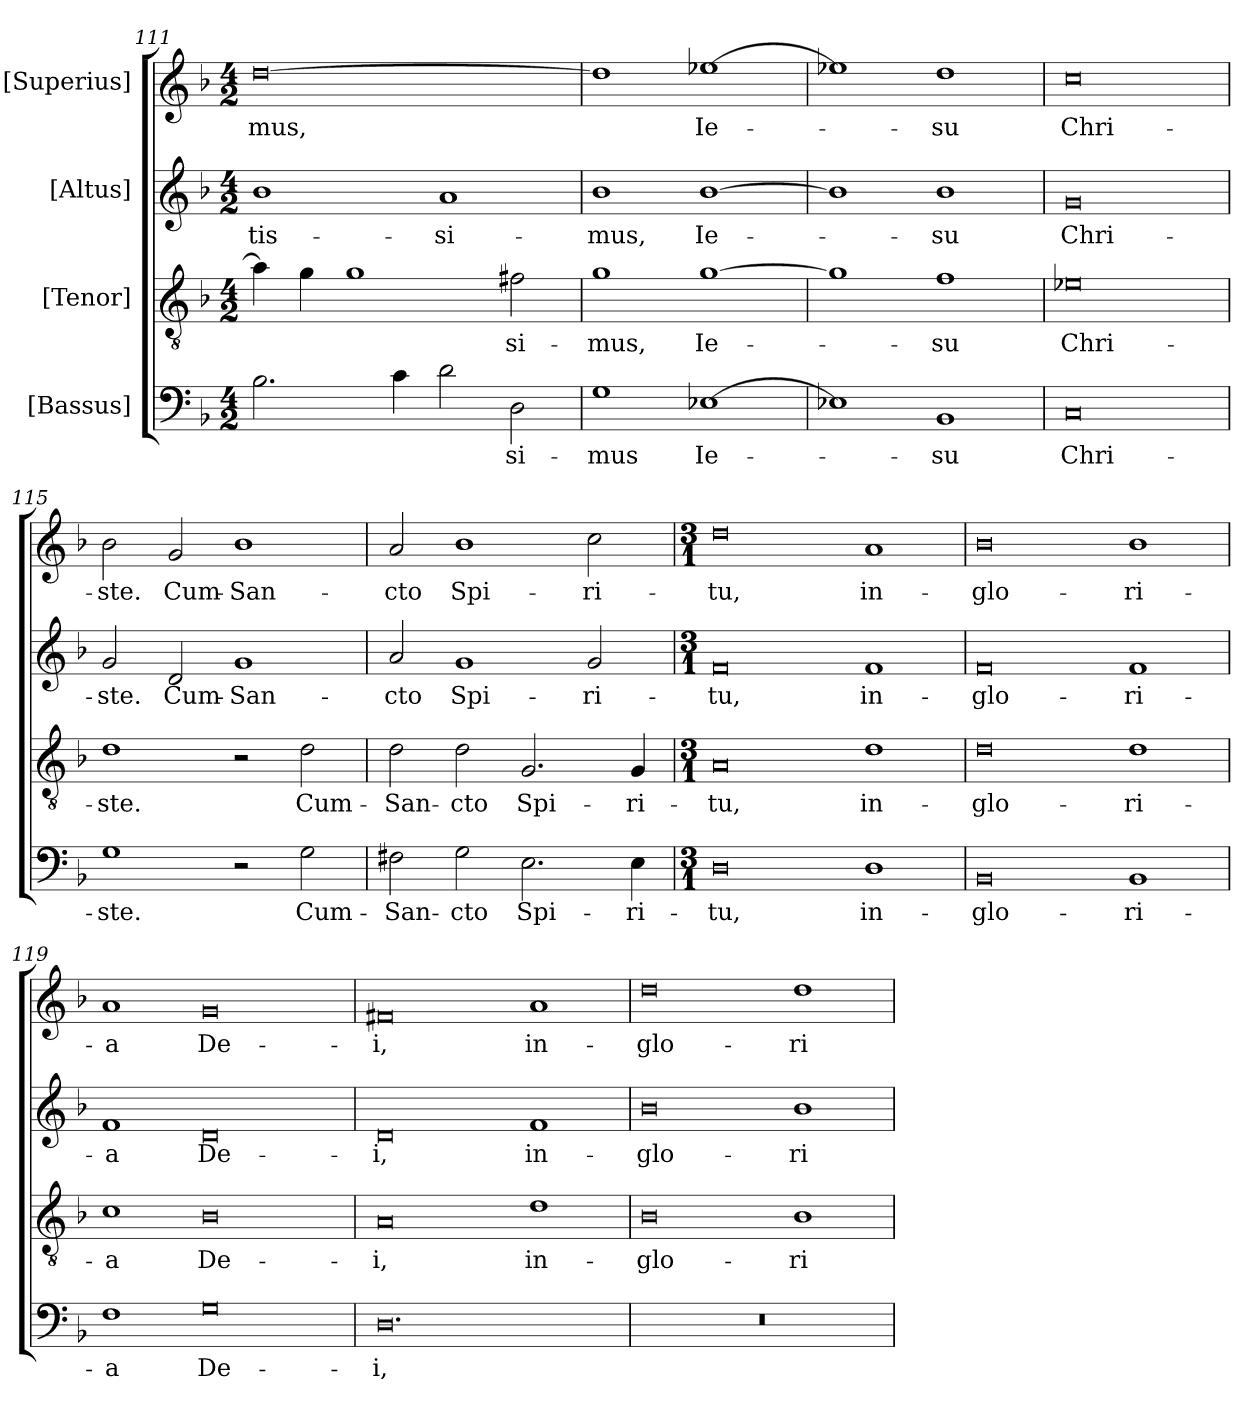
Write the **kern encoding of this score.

**kern	**text	**kern	**text	**kern	**text	**kern	**text
*part4	*part4	*part3	*part3	*part2	*part2	*part1	*part1
*staff4	*staff4	*staff3	*staff3	*staff2	*staff2	*staff1	*staff1
*I"[Bassus]	*	*I"[Tenor]	*	*I"[Altus]	*	*I"[Superius]	*
*clefF4	*	*clefGv2	*	*clefG2	*	*clefG2	*
*k[b-]	*	*k[b-]	*	*k[b-]	*	*k[b-]	*
*M4/2	*	*M4/2	*	*M4/2	*	*M4/2	*
=111	=111	=111	=111	=111	=111	=111	=111
2.B-\	.	4a\]	.	1b-\	-tis-	[0dd\	-mus,
.	.	4g\	.	.	.	.	.
.	.	1g\	.	.	.	.	.
4c\	.	.	.	.	.	.	.
2d\	.	.	.	1a/	-si-	.	.
2D\	-si-	2f#X\	-si-	.	.	.	.
=112	=112	=112	=112	=112	=112	=112	=112
1G\	-mus	1g\	-mus,	1b-\	-mus,	1dd\]	.
[1E-X\	Ie-	[1g\	Ie-	[1b-\	Ie-	[1ee-X\	Ie-
=113	=113	=113	=113	=113	=113	=113	=113
1E-X\]	.	1g\]	.	1b-\]	.	1ee-X\]	.
1BB-/	-su	1f\	-su	1b-\	-su	1dd\	-su
=114	=114	=114	=114	=114	=114	=114	=114
0C/	Chri-	0e-X\	Chri-	0g/	Chri-	0cc\	Chri-
=115	=115	=115	=115	=115	=115	=115	=115
1G\	-ste.	1d\	-ste.	2g/	-ste.	2b-\	-ste.
.	.	.	.	2d/	Cum-	2g/	Cum-
2r	.	2r	.	1g/	San-	1b-\	San-
2G\	Cum-	2d\	Cum-	.	.	.	.
=116	=116	=116	=116	=116	=116	=116	=116
2F#X\	San-	2d\	San-	2a/	-cto	2a/	-cto
2G\	-cto	2d\	-cto	1g/	Spi-	1b-\	Spi-
2.E\	Spi-	2.G/	Spi-	.	.	.	.
.	.	.	.	2g/	-ri-	2cc\	-ri-
4E\	-ri-	4G/	-ri-	.	.	.	.
=117	=117	=117	=117	=117	=117	=117	=117
*M3/1	*	*M3/1	*	*M3/1	*	*M3/1	*
0D\	-tu,	0A/	-tu,	0f/	-tu,	0dd\	-tu,
1D\	in-	1d\	in-	1f/	in-	1a/	in-
=118	=118	=118	=118	=118	=118	=118	=118
0BB-/	glo-	0d\	glo-	0f/	glo-	0b-\	glo-
1BB-/	-ri-	1d\	-ri-	1f/	-ri-	1b-\	-ri-
=119	=119	=119	=119	=119	=119	=119	=119
1F\	-a	1c\	-a	1f/	-a	1a/	-a
0G\	De-	0B-\	De-	0d/	De-	0g/	De-
=120	=120	=120	=120	=120	=120	=120	=120
0.D\	-i,	0A/	-i,	0d/	-i,	0f#X/	-i,
.	.	1d\	in-	1f/	in-	1a/	in-
=121	=121	=121	=121	=121	=121	=121	=121
!LO:N:vis=0	!	!	!	!	!	!	!
0.r	.	0B-\	glo-	0b-\	glo-	0dd\	glo-
.	.	1B-\	-ri-	1b-\	-ri-	1dd\	-ri-
=	=	=	=	=	=	=	=
*-	*-	*-	*-	*-	*-	*-	*-
